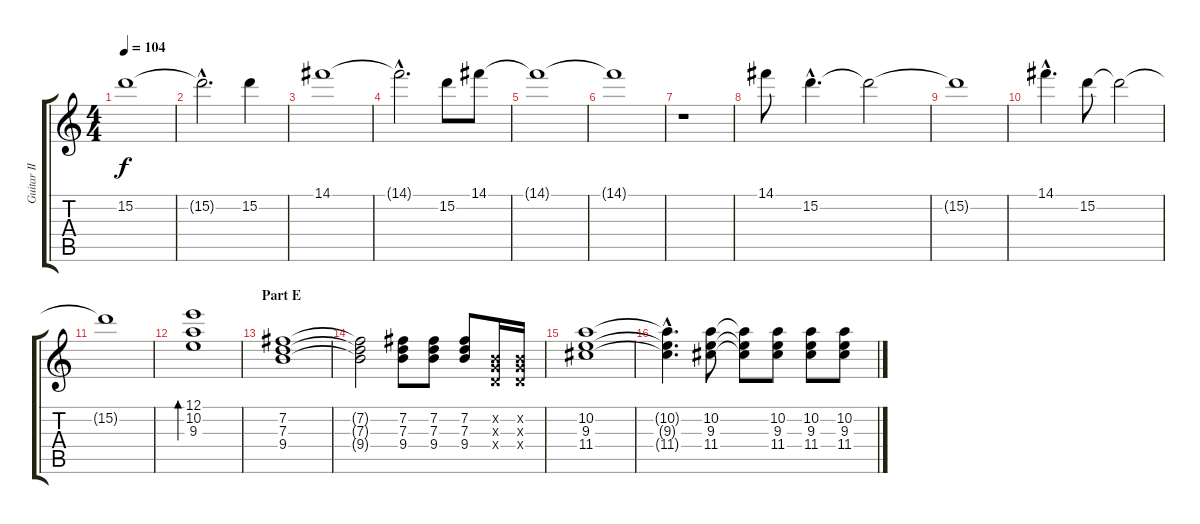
\track ("Guitar II (Die)" "Guitar II ") {instrument distortionguitar}
\staff {score tabs}
\tuning (E4 B3 G3 D3 A2 E2) {hide}
\ts (4 4)
\tempo 104
\clef g2
\ks c
15.2{t}.1{dy f} |
15.2{hac t}.2{d} 15.2.4 |
14.1.1 |
14.1{hac t}.2{d} 15.2.8 14.1.8 |
14.1{t}.1 |
14.1{t}.1 |
r.1 |
14.1.8 15.2{hac}.4{d} 15.2{t}.2 |
15.2{t}.1 |
14.1{hac}.4{d} 15.2.8 15.2{t}.2 |
15.2{t}.1 |
(12.1 10.2 9.3).1{bd 480} |
\section ("" "Part E")
(7.2 7.3 9.4).1 |
(7.2{t} 7.3{t} 9.4{t}).2 (7.2 7.3 9.4).8 (7.2 7.3 9.4).8 (7.2 7.3 9.4).8 (0.2{x} 0.3{x} 0.4{x}).16 (0.2{x} 0.3{x} 0.4{x}).16 |
(10.2 9.3 11.4).1 |
(10.2{hac t} 9.3{hac t} 11.4{hac t}).4{d} (10.2 9.3 11.4).8 (10.2{t} 9.3{t} 11.4{t}).8 (10.2 9.3 11.4).8 (10.2 9.3 11.4).8 (10.2 9.3 11.4).8
